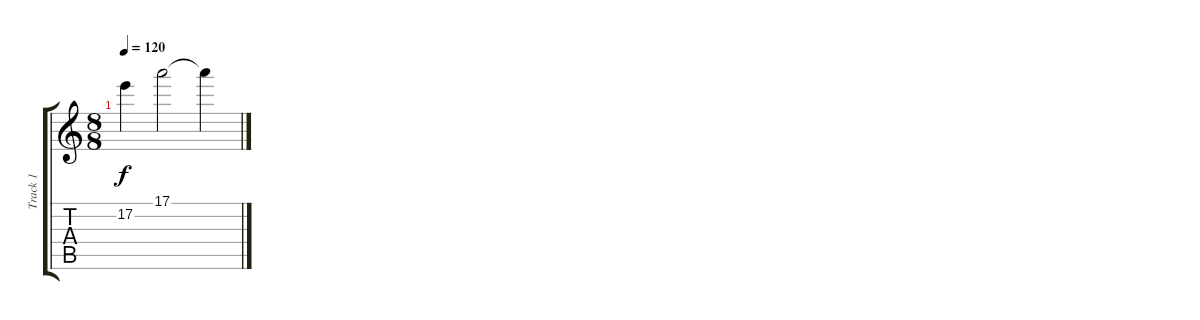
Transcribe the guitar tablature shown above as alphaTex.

\track ("Track 1" "Track 1") {instrument electricguitarjazz}
\staff {score tabs}
\tuning (E4 B3 G3 D3 A2 E2) {hide}
\ts (8 8)
\tempo 120
\clef g2
\ks c
17.2.4{dy f} 17.1.2 17.1{t}.4
